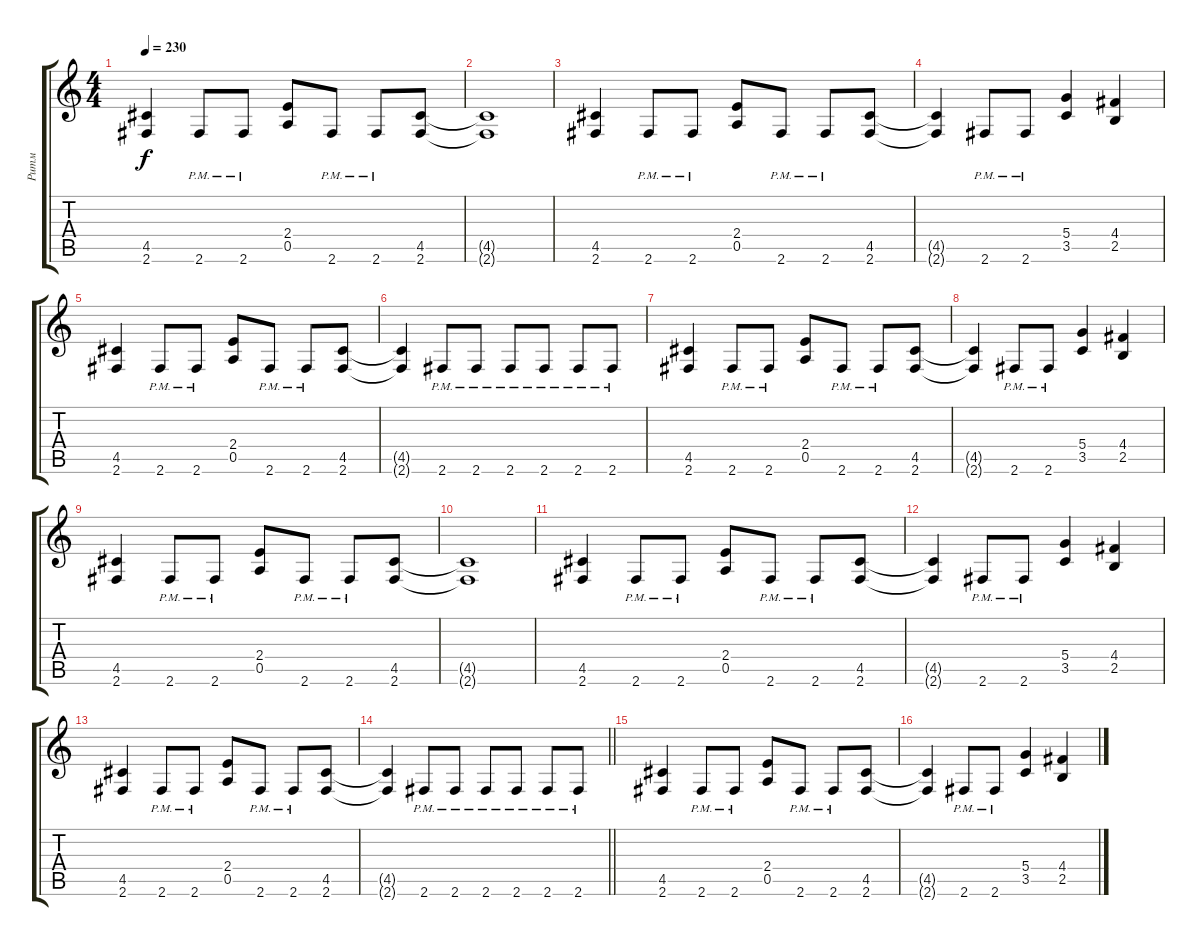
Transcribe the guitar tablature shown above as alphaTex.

\track ("Ритм" "Ритм") {instrument distortionguitar}
\staff {score tabs}
\tuning (E4 B3 G3 D3 A2 E2) {hide}
\ts (4 4)
\tempo 230
\clef g2
\ks c
(4.5 2.6).4{dy f} 2.6{pm}.8 2.6{pm}.8 (2.4 0.5).8 2.6{pm}.8 2.6{pm}.8 (4.5 2.6).8 |
(4.5{t} 2.6{t}).1 |
(4.5 2.6).4 2.6{pm}.8 2.6{pm}.8 (2.4 0.5).8 2.6{pm}.8 2.6{pm}.8 (4.5 2.6).8 |
(4.5{t} 2.6{t}).4 2.6{pm}.8 2.6{pm}.8 (5.4 3.5).4 (4.4 2.5).4 |
(4.5 2.6).4 2.6{pm}.8 2.6{pm}.8 (2.4 0.5).8 2.6{pm}.8 2.6{pm}.8 (4.5 2.6).8 |
(4.5{t} 2.6{t}).4 2.6{pm}.8 2.6{pm}.8 2.6{pm}.8 2.6{pm}.8 2.6{pm}.8 2.6{pm}.8 |
(4.5 2.6).4 2.6{pm}.8 2.6{pm}.8 (2.4 0.5).8 2.6{pm}.8 2.6{pm}.8 (4.5 2.6).8 |
(4.5{t} 2.6{t}).4 2.6{pm}.8 2.6{pm}.8 (5.4 3.5).4 (4.4 2.5).4 |
(4.5 2.6).4 2.6{pm}.8 2.6{pm}.8 (2.4 0.5).8 2.6{pm}.8 2.6{pm}.8 (4.5 2.6).8 |
(4.5{t} 2.6{t}).1 |
(4.5 2.6).4 2.6{pm}.8 2.6{pm}.8 (2.4 0.5).8 2.6{pm}.8 2.6{pm}.8 (4.5 2.6).8 |
(4.5{t} 2.6{t}).4 2.6{pm}.8 2.6{pm}.8 (5.4 3.5).4 (4.4 2.5).4 |
(4.5 2.6).4 2.6{pm}.8 2.6{pm}.8 (2.4 0.5).8 2.6{pm}.8 2.6{pm}.8 (4.5 2.6).8 |
\barLineRight lightlight
(4.5{t} 2.6{t}).4 2.6{pm}.8 2.6{pm}.8 2.6{pm}.8 2.6{pm}.8 2.6{pm}.8 2.6{pm}.8 |
(4.5 2.6).4 2.6{pm}.8 2.6{pm}.8 (2.4 0.5).8 2.6{pm}.8 2.6{pm}.8 (4.5 2.6).8 |
(4.5{t} 2.6{t}).4 2.6{pm}.8 2.6{pm}.8 (5.4 3.5).4 (4.4 2.5).4
